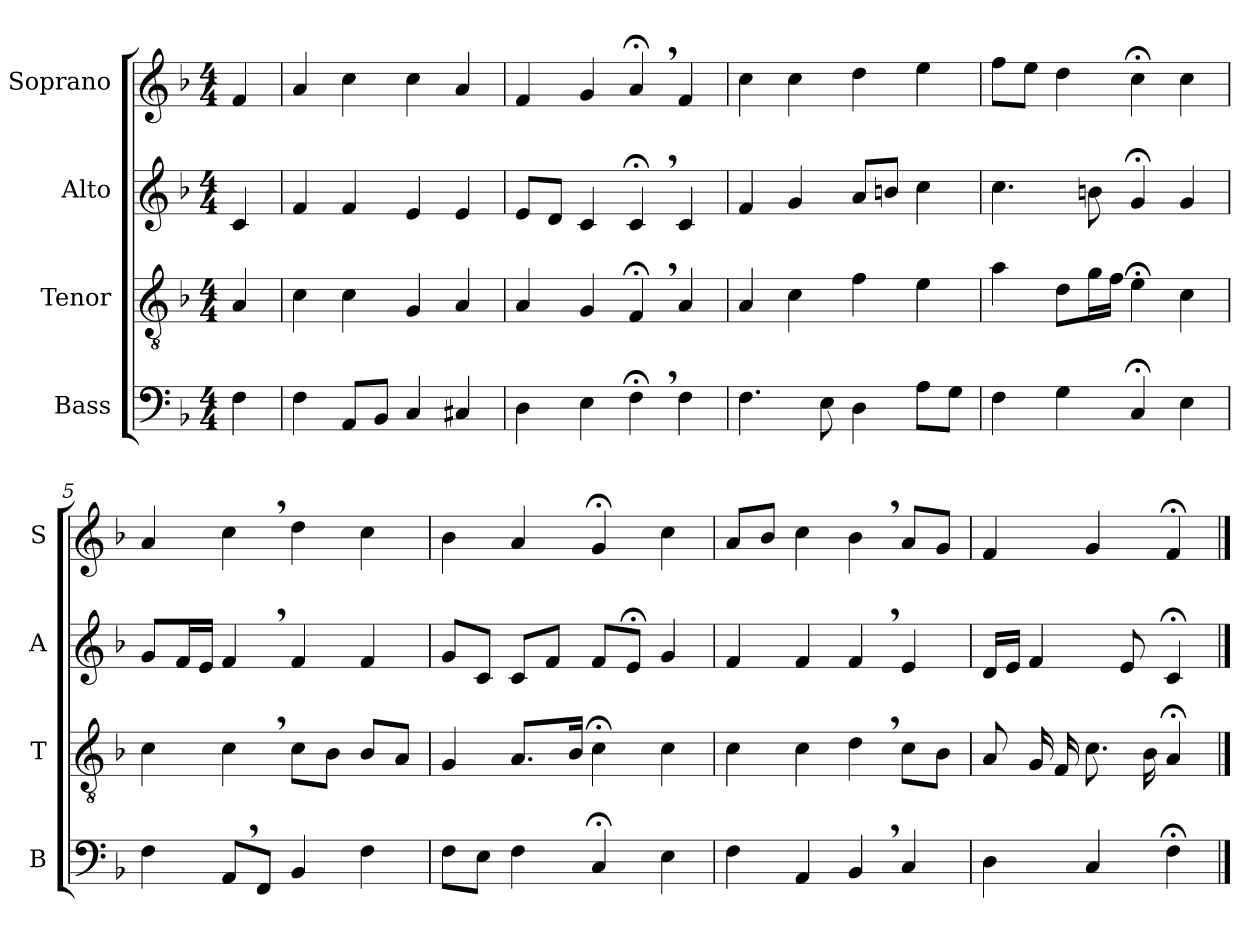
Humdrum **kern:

**kern	**kern	**kern	**kern
*part4	*part3	*part2	*part1
*staff4	*staff3	*staff2	*staff1
*I"Bass	*I"Tenor	*I"Alto	*I"Soprano
*I'B	*I'T	*I'A	*I'S
*clefF4	*clefGv2	*clefG2	*clefG2
*k[b-]	*k[b-]	*k[b-]	*k[b-]
*M4/4	*M4/4	*M4/4	*M4/4
=	=	=	=
4F\	4A/	4c/	4f/
=1	=1	=1	=1
4F\	4c\	4f/	4a/
8AA/L	4c\	4f/	4cc\
8BB-/J	.	.	.
4C/	4G/	4e/	4cc\
4C#X/	4A/	4e/	4a/
=2	=2	=2	=2
4D\	4A/	8e/L	4f/
.	.	8d/J	.
4E\	4G/	4c/	4g/
4F;<,\	4F;<,/	4c;<,/	4a;<:,/
4F\	4A/	4c/	4f/
=3	=3	=3	=3
4.F\	4A/	4f/	4cc\
.	4c\	4g/	4cc\
8E\	.	.	.
4D\	4f\	8a/L	4dd\
.	.	8bn/J	.
8A\L	4e\	4cc\	4ee\
8G\J	.	.	.
=4	=4	=4	=4
4F\	4a\	4.cc\	8ff\L
.	.	.	8ee\J
4G\	8d\L	.	4dd\
.	16g\L	8bn\	.
.	16f\JJ	.	.
4C;</	4e;<\	4g;</	4cc;<\
4E\	4c\	4g/	4cc\
=5	=5	=5	=5
4F\	4c\	8g/L	4a/
.	.	16f/L	.
.	.	16e/JJ	.
8AA,/L	4c,\	4f,/	4cc,\
8FF/J	.	.	.
4BB-/	8c\L	4f/	4dd\
.	8B-\J	.	.
4F\	8B-/L	4f/	4cc\
.	8A/J	.	.
=6	=6	=6	=6
8F\L	4G/	8g/L	4b-:\
8E\J	.	8c/J	.
4F\	8.A/L	8c/L	4a/
.	.	8f/J	.
.	16B-/Jk	.	.
4C;</	4c;<\	8f/L	4g;</
.	.	8e;</J	.
4E\	4c\	4g/	4cc\
=7	=7	=7	=7
4F\	4c\	4f/	8a/L
.	.	.	8b-/J
4AA/	4c\	4f/	4cc\
4BB-,/	4d,\	4f,/	4b-,\
4C/	8c\L	4e/	8a/L
.	8B-\J	.	8g/J
=8	=8	=8	=8
4D\	8A/	16d/LL	4f/
.	.	16e/JJ	.
.	16G/	4f/	.
.	16F/	.	.
4C/	8.c\	.	4g/
.	.	8e/	.
.	16B-\	.	.
4F;<\	4A;</	4c;</	4f;</
==	==	==	==
*-	*-	*-	*-
